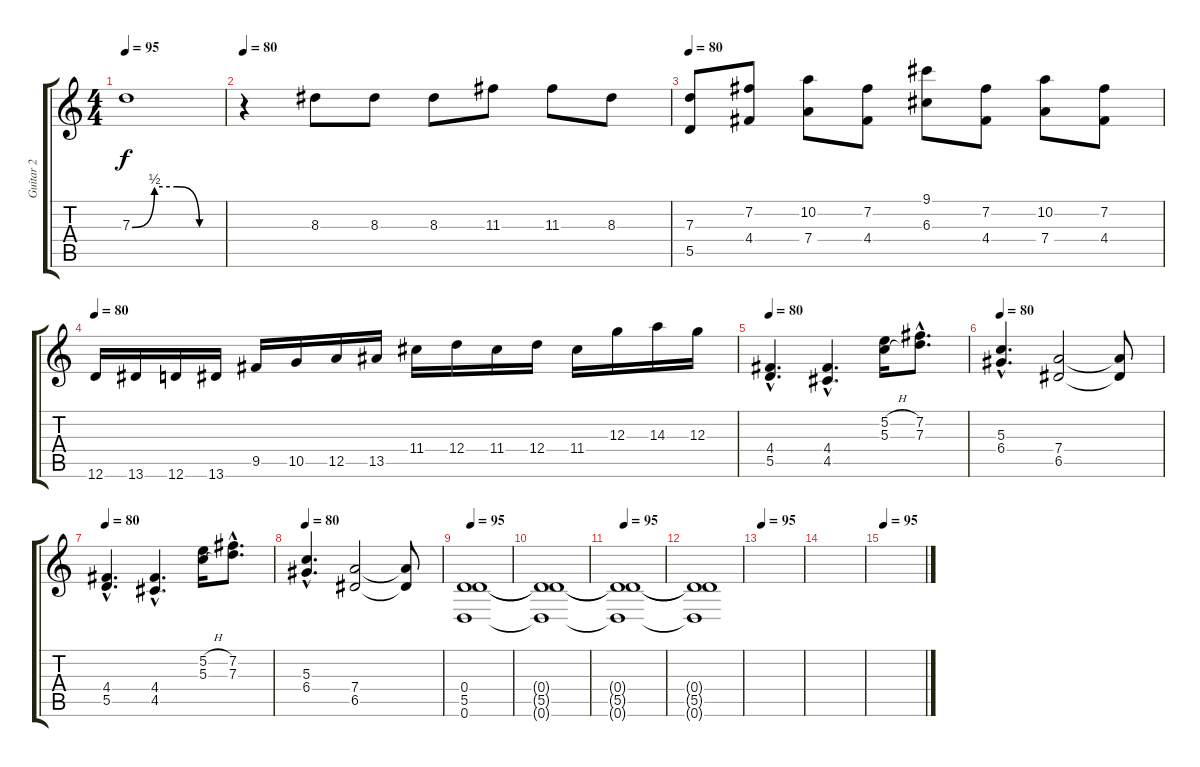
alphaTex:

\track ("Guitar 2" "Guitar 2") {instrument distortionguitar}
\staff {score tabs}
\tuning (E4 B3 G3 D3 A2 D2) {hide}
\ts (4 4)
\tempo 95
\tempo 80
\tempo 95
\clef g2
\ks c
7.3{be (custom 0 0 15 2 30 2 45 0 60 0)}.1{dy f instrument distortionguitar} |
\tempo 80
r.4 8.3.8 8.3.8 8.3.8 11.3.8 11.3.8 8.3.8 |
\tempo 80
(7.3 5.5).8 (7.2 4.4).8 (10.2 7.4).8 (7.2 4.4).8 (9.1 6.3).8 (7.2 4.4).8 (10.2 7.4).8 (7.2 4.4).8 |
\tempo 80
12.6.16 13.6.16 12.6.16 13.6.16 9.5.16 10.5.16 12.5.16 13.5.16 11.4.16 12.4.16 11.4.16 12.4.16 11.4.16 12.3.16 14.3.16 12.3.16 |
\tempo 80
(4.4{hac} 5.5{hac}).4{d} (4.4{hac} 4.5{hac}).4{d} (5.2{h} 5.3{h}).16 (7.2{hac} 7.3{hac}).8{d} |
\tempo 80
(5.3{hac} 6.4{hac}).4{d} (7.4 6.5).2 (7.4{t} 6.5{t}).8 |
\tempo 80
(4.4{hac} 5.5{hac}).4{d} (4.4{hac} 4.5{hac}).4{d} (5.2{h} 5.3{h}).16 (7.2{hac} 7.3{hac}).8{d} |
\tempo 80
(5.3{hac} 6.4{hac}).4{d} (7.4 6.5).2 (7.4{t} 6.5{t}).8 |
\tempo 95
(0.4 5.5 0.6).1 |
(0.4{t} 5.5{t} 0.6{t}).1 |
\tempo 95
(0.4{t} 5.5{t} 0.6{t}).1 |
(0.4{t} 5.5{t} 0.6{t}).1 |
\tempo 95
|
|
\tempo 95
